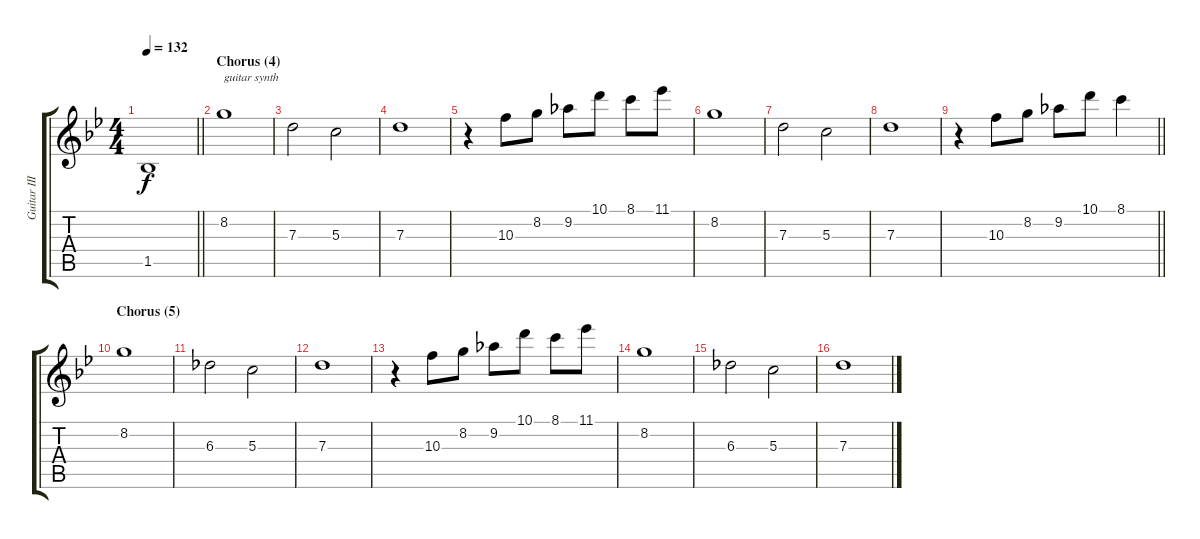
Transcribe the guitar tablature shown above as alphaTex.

\track ("Guitar III (Jun)" "Guitar III") {instrument electricguitarjazz}
\staff {score tabs}
\tuning (E4 B3 G3 D3 A2 E2) {hide}
\ts (4 4)
\tempo 132
\clef g2
\barLineRight lightlight
\ks bb
1.5{t}.1{dy f} |
\section ("" "Chorus (4)")
8.2.1{txt "guitar synth" instrument electricguitarjazz} |
7.3.2 5.3.2 |
7.3.1 |
r.4 10.3.8 8.2.8 9.2.8 10.1.8 8.1.8 11.1.8 |
8.2.1 |
7.3.2 5.3.2 |
7.3.1 |
\barLineRight lightlight
r.4 10.3.8 8.2.8 9.2.8 10.1.8 8.1.4 |
\section ("" "Chorus (5)")
8.2.1 |
6.3.2 5.3.2 |
7.3.1 |
r.4 10.3.8 8.2.8 9.2.8 10.1.8 8.1.8 11.1.8 |
8.2.1 |
6.3.2 5.3.2 |
7.3.1
